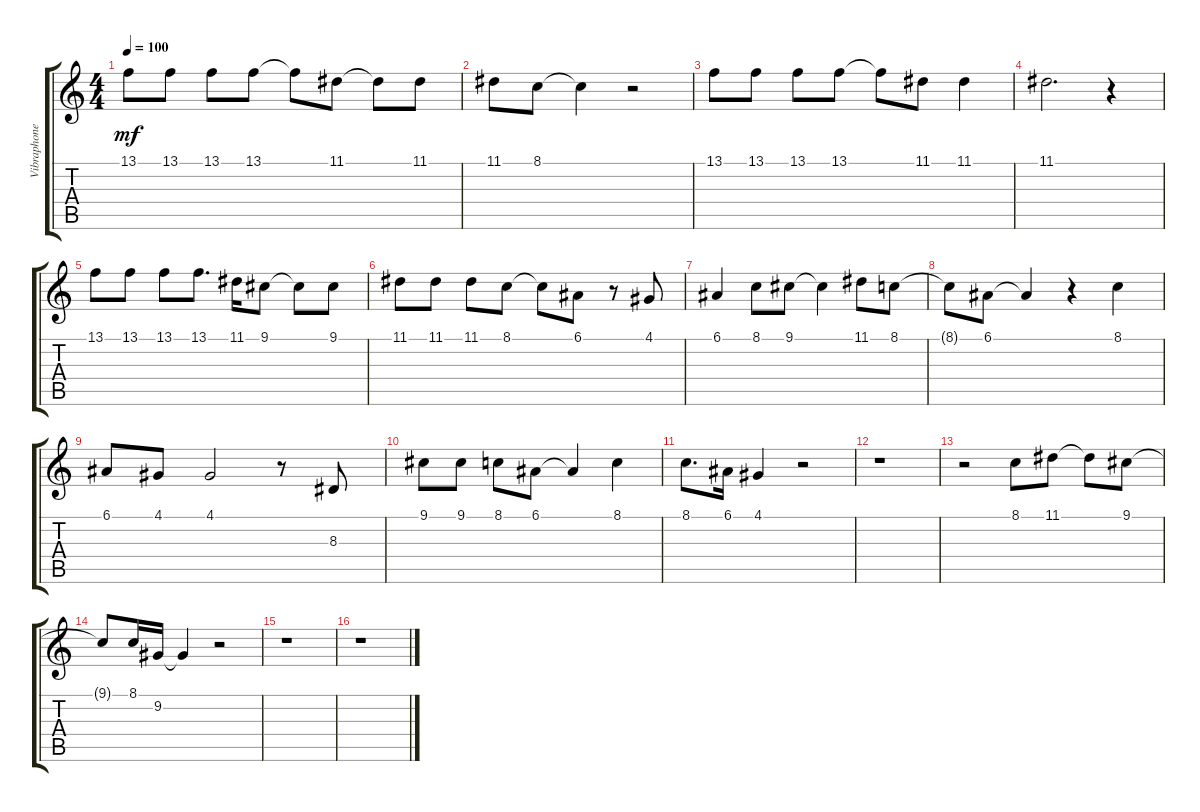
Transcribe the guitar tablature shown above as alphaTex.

\track ("Vibraphone (Staff 1)" "Vibraphone") {instrument vibraphone}
\staff {score tabs}
\tuning (E4 B3 G3 D3 A2 E2) {hide}
\ts (4 4)
\tempo 100
\clef g2
\ks aminor
13.1.8{dy mf} 13.1.8 13.1.8 13.1.8 13.1{t}.8 11.1.8 11.1{t}.8 11.1.8 |
11.1.8 8.1.8 8.1{t}.4 r.2 |
13.1.8 13.1.8 13.1.8 13.1.8 13.1{t}.8 11.1.8 11.1.4 |
11.1.2{d} r.4 |
13.1.8 13.1.8 13.1.8 13.1.8{d} 11.1.16 9.1.8 9.1{t}.8 9.1.8 |
11.1.8 11.1.8 11.1.8 8.1.8 8.1{t}.8 6.1.8 r.8 4.1.8 |
6.1.4 8.1.8 9.1.8 9.1{t}.4 11.1.8 8.1.8 |
8.1{t}.8 6.1.8 6.1{t}.4 r.4 8.1.4 |
6.1.8 4.1.8 4.1.2 r.8 8.3.8 |
9.1.8 9.1.8 8.1.8 6.1.8 6.1{t}.4 8.1.4 |
8.1.8{d} 6.1.16 4.1.4 r.2 |
r.1 |
r.2 8.1.8 11.1.8 11.1{t}.8 9.1.8 |
9.1{t}.8 8.1.16 9.2.16 9.2{t}.4 r.2 |
r.1 |
r.1
